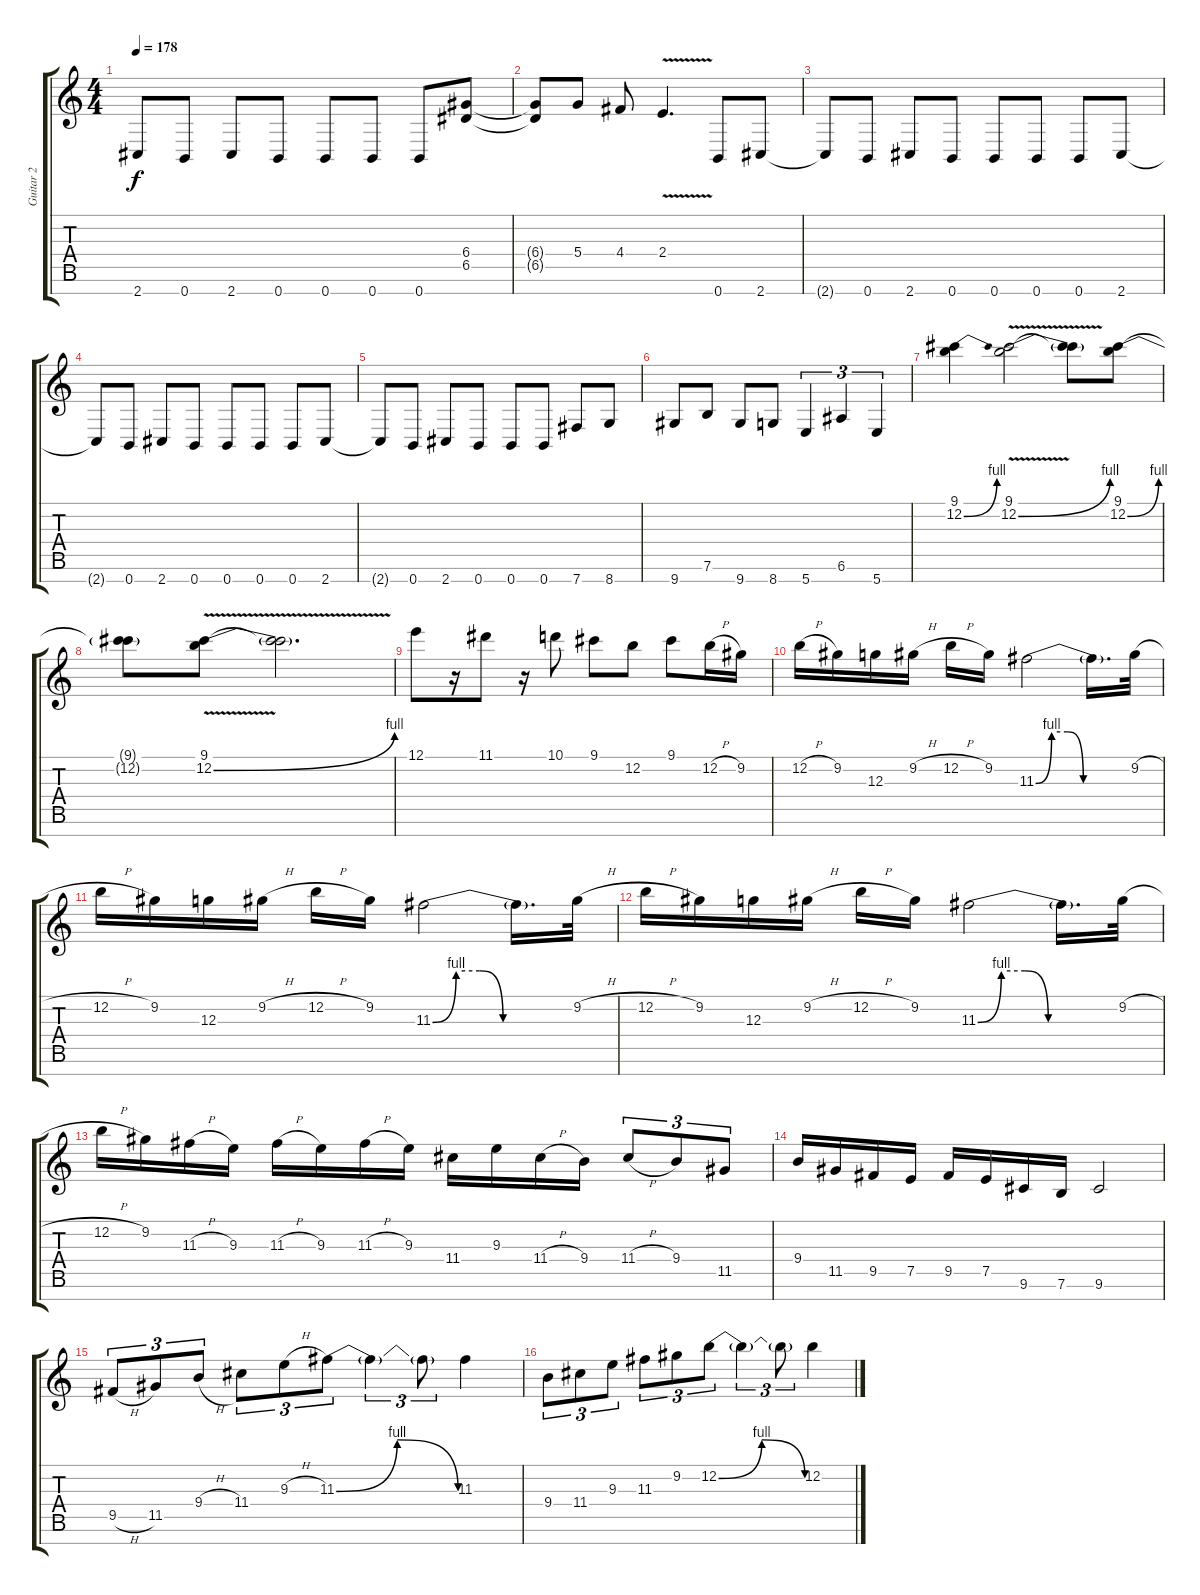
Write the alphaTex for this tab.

\track ("Guitar 2" "Guitar 2") {instrument distortionguitar}
\staff {score tabs}
\tuning (E4 B3 G3 D3 A2 E2 B1) {hide}
\ts (4 4)
\tempo 178
\clef g2
\ks c
2.7{t}.8{dy f} 0.7.8 2.7.8 0.7.8 0.7.8 0.7.8 0.7.8 (6.4 6.5).8 |
(6.4{t} 6.5{t}).8 5.4.8 4.4.8 2.4{v}.4{d} 0.7.8 2.7.8 |
2.7{t}.8 0.7.8 2.7.8 0.7.8 0.7.8 0.7.8 0.7.8 2.7.8 |
2.7{t}.8 0.7.8 2.7.8 0.7.8 0.7.8 0.7.8 0.7.8 2.7.8 |
2.7{t}.8 0.7.8 2.7.8 0.7.8 0.7.8 0.7.8 7.7.8 8.7.8 |
9.7.8 7.6.8 9.7.8 8.7.8 5.7.4{tu (3 2)} 6.6.4{tu (3 2)} 5.7.4{tu (3 2)} |
(9.1 12.2{be (bend 0 0 60 4)}).4 (9.1 12.2{be (bend 0 0 60 4) v}).2 (9.1{t} 12.2{t}).8 (9.1 12.2{be (bend 0 0 60 4)}).8 |
(9.1{t} 12.2{t}).8 (9.1 12.2{be (bend 0 0 60 4) v}).8 (9.1{t} 12.2{t}).2{d} |
12.1.8 r.16 11.1.8 r.16 10.1.8 9.1.8 12.2.8 9.1.8 12.2{h}.16 9.2.16 |
12.2{h}.16 9.2.16 12.3.16 9.2{h}.16 12.2{h}.16 9.2.16 11.3{be (custom 0 0 10 4 20 4 30 0 60 0)}.2 11.3{t}.16{d} 9.2{h}.32 |
12.2{h}.16 9.2.16 12.3.16 9.2{h}.16 12.2{h}.16 9.2.16 11.3{be (custom 0 0 10 4 20 4 30 0 60 0)}.2 11.3{t}.16{d} 9.2{h}.32 |
12.2{h}.16 9.2.16 12.3.16 9.2{h}.16 12.2{h}.16 9.2.16 11.3{be (custom 0 0 10 4 20 4 30 0 60 0)}.2 11.3{t}.16{d} 9.2{h}.32 |
12.2{h}.16 9.2.16 11.3{h}.16 9.3.16 11.3{h}.16 9.3.16 11.3{h}.16 9.3.16 11.4.16 9.3.16 11.4{h}.16 9.4.16 11.4{h}.8{tu (3 2)} 9.4.8{tu (3 2)} 11.5.8{tu (3 2)} |
9.4.16 11.5.16 9.5.16 7.5.16 9.5.16 7.5.16 9.6.16 7.6.16 9.6.2 |
9.5{h}.8{tu (3 2)} 11.5.8{tu (3 2)} 9.4{h}.8{tu (3 2)} 11.4.8{tu (3 2)} 9.3{h}.8{tu (3 2)} 11.3{be (bendrelease 0 0 10 4 20 4 60 0)}.8{tu (3 2)} 11.3{t}.4{tu (3 2)} 11.3{t}.8{tu (3 2)} 11.3.4 |
9.4.8{tu (3 2)} 11.4.8{tu (3 2)} 9.3.8{tu (3 2)} 11.3.8{tu (3 2)} 9.2.8{tu (3 2)} 12.2{be (bendrelease 0 0 10 4 20 4 60 0)}.8{tu (3 2)} 12.2{t}.4{tu (3 2)} 12.2{t}.8{tu (3 2)} 12.2.4
